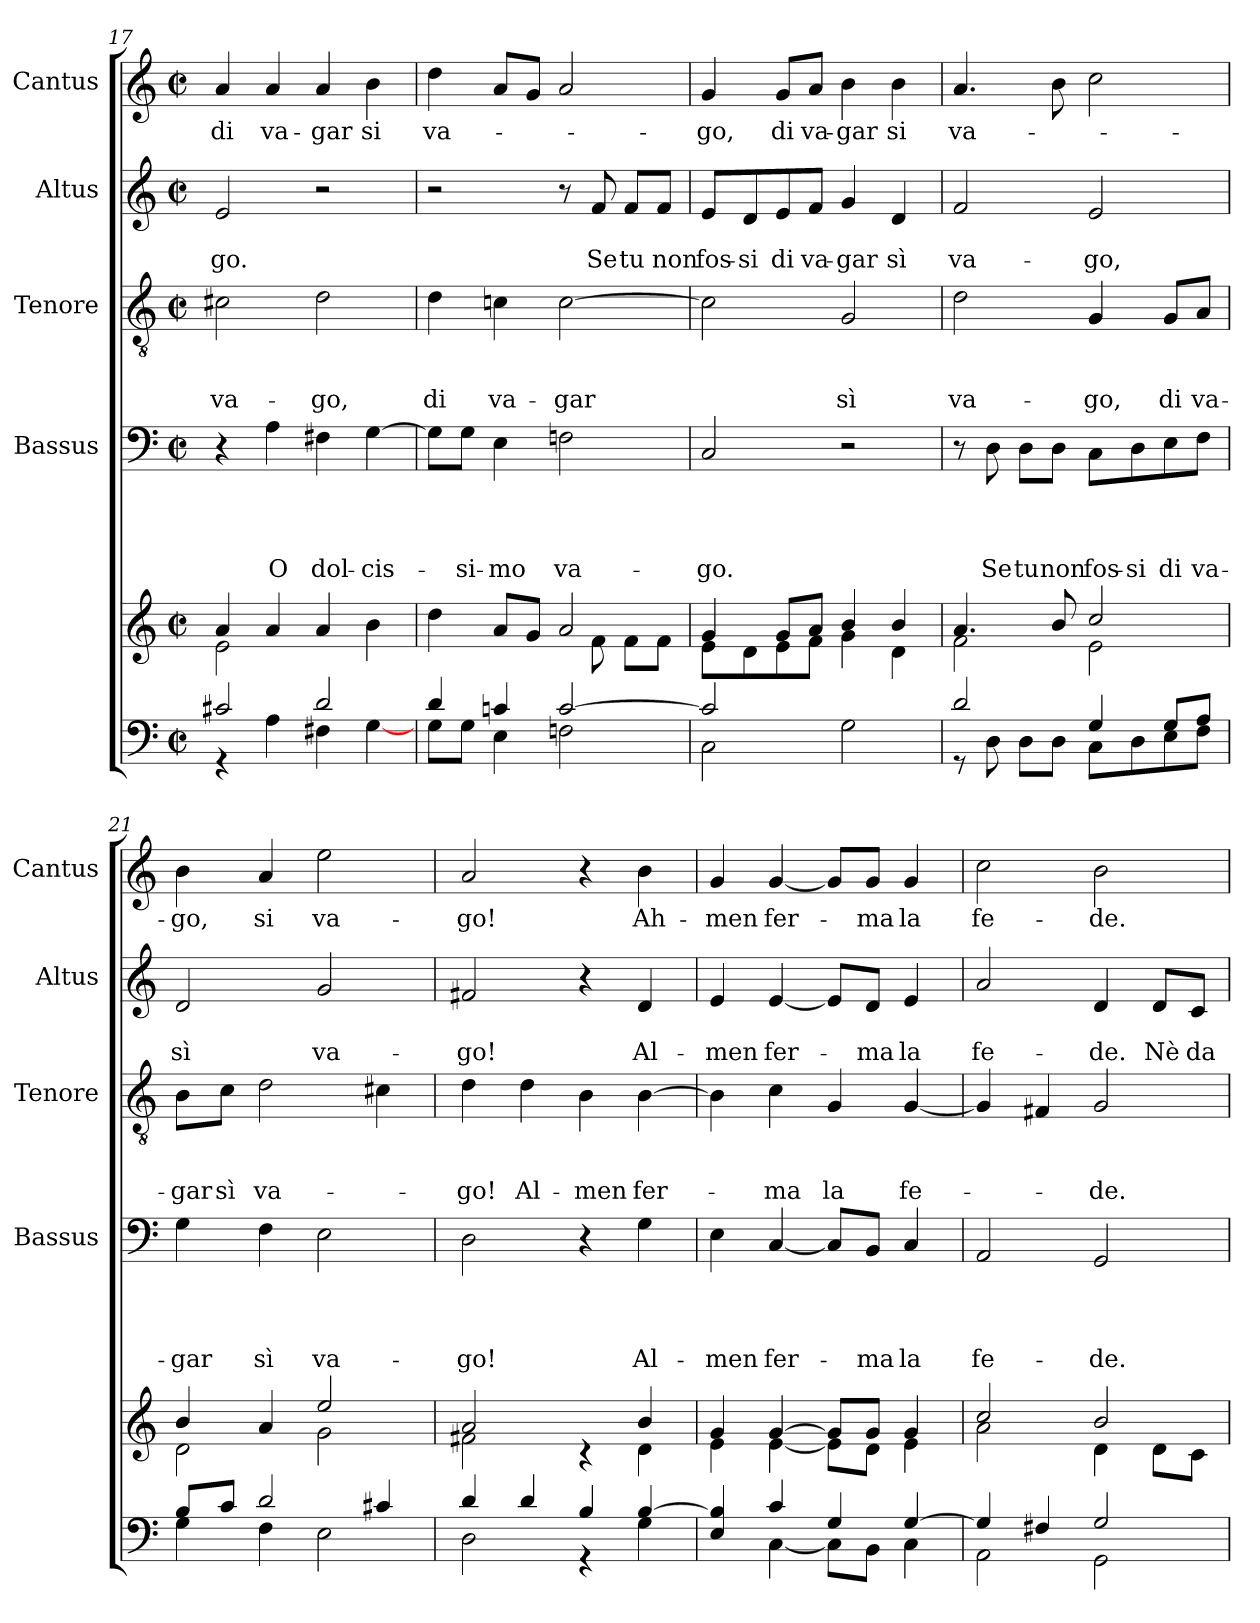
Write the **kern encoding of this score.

**kern	**kern	**kern	**text	**text	**text	**text	**kern	**text	**text	**text	**kern	**text	**text	**kern	**text
*part5	*part5	*part4	*part4	*part4	*part4	*part4	*part3	*part3	*part3	*part3	*part2	*part2	*part2	*part1	*part1
*staff6	*staff5	*staff4	*staff4	*staff4	*staff4	*staff4	*staff3	*staff3	*staff3	*staff3	*staff2	*staff2	*staff2	*staff1	*staff1
*	*	*I"Bassus	*	*	*	*	*I"Tenore	*	*	*	*I"Altus	*	*	*I"Cantus	*
*	*	*I'Bassus	*	*	*	*	*I'Tenore	*	*	*	*I'Altus	*	*	*I'Cantus	*
!!LO:PB:g=z
*clefF4	*clefG2	*clefF4	*	*	*	*	*clefGv2	*	*	*	*clefG2	*	*	*clefG2	*
*k[]	*k[]	*k[]	*	*	*	*	*k[]	*	*	*	*k[]	*	*	*k[]	*
*C:	*C:	*C:	*	*	*	*	*C:	*	*	*	*C:	*	*	*C:	*
*M2/2	*M2/2	*M2/2	*	*	*	*	*M2/2	*	*	*	*M2/2	*	*	*M2/2	*
*met(c|)	*met(c|)	*met(c|)	*	*	*	*	*met(c|)	*	*	*	*met(c|)	*	*	*met(c|)	*
=17	=17	=17	=17	=17	=17	=17	=17	=17	=17	=17	=17	=17	=17	=17	=17
*^	*^	*	*	*	*	*	*	*	*	*	*	*	*	*	*
!	!	!	!	!	!	!	!	!	!	!	!	!LO:LY:b	!	!	!LO:LY:b	!	!LO:LY:b
2c#X/	4rGG	4a/	2e\	4r	.	.	.	.	2c#X\	.	.	va-	2e/	.	-go.	4a/	di
!	!	!	!	!	!	!	!	!LO:LY:b	!	!	!	!	!	!	!	!	!LO:LY:b
.	4A\	4a/	.	4A\	.	.	.	O	.	.	.	.	.	.	.	4a/	va-
!	!	!	!	!	!	!	!	!LO:LY:b	!	!	!	!LO:LY:b	!	!	!	!	!LO:LY:b
2d/	4F#X\	4a/	4ryy	4F#X\	.	.	.	dol-	2d\	.	.	-go,	2r	.	.	4a/	-gar
!	!	!	!	!	!	!	!	!LO:LY:b	!	!	!	!	!	!	!	!	!LO:LY:b
.	[<4G\	4ryy	4b\	[>4G\	.	.	.	-cis-	.	.	.	.	.	.	.	4b\	si
=18	=18	=18	=18	=18	=18	=18	=18	=18	=18	=18	=18	=18	=18	=18	=18	=18	=18
!	!	!	!	!	!	!	!	!	!	!	!	!LO:LY:b	!	!	!	!	!LO:LY:b
8G\L	4d/	4dd\	2ryy	8G\L]	.	.	.	.	4d\	.	.	di	2r	.	.	4dd\	va-
!	!	!	!	!	!	!	!	!LO:LY:b	!	!	!	!	!	!	!	!	!
8G\J	.	.	.	8G\J	.	.	.	-si-	.	.	.	.	.	.	.	.	.
!	!	!	!	!	!	!	!	!LO:LY:b	!	!	!	!LO:LY:b	!	!	!	!	!
4cn/	4E\	8a/L	.	4E\	.	.	.	-mo	4cn\	.	.	va-	.	.	.	8a/L	.
.	.	8g/J	.	.	.	.	.	.	.	.	.	.	.	.	.	8g/J	.
!	!	!	!	!	!	!	!	!LO:LY:b	!	!	!	!LO:LY:b	!	!	!	!	!
[>2c/	2Fn\	2a/	8ryy	2Fn\	.	.	.	va-	[>2c\	.	.	-gar	8r	.	.	2a/	.
!	!	!	!	!	!	!	!	!	!	!	!	!	!	!	!LO:LY:b	!	!
.	.	.	8f\	.	.	.	.	.	.	.	.	.	8f/	.	Se	.	.
!	!	!	!	!	!	!	!	!	!	!	!	!	!	!	!LO:LY:b	!	!
.	.	.	8f\L	.	.	.	.	.	.	.	.	.	8f/L	.	tu	.	.
!	!	!	!	!	!	!	!	!	!	!	!	!	!	!	!LO:LY:b	!	!
.	.	.	8f\J	.	.	.	.	.	.	.	.	.	8f/J	.	non	.	.
=19	=19	=19	=19	=19	=19	=19	=19	=19	=19	=19	=19	=19	=19	=19	=19	=19	=19
!	!	!	!	!	!	!	!	!LO:LY:b	!	!	!	!	!	!	!LO:LY:b	!	!LO:LY:b
2c/]	2C\	4g/	8e\L	2C/	.	.	.	-go.	2c\]	.	.	.	8e/L	.	fos-	4g/	-go,
!	!	!	!	!	!	!	!	!	!	!	!	!	!	!	!LO:LY:b	!	!
.	.	.	8d\	.	.	.	.	.	.	.	.	.	8d/	.	-si	.	.
!	!	!	!	!	!	!	!	!	!	!	!	!	!	!	!LO:LY:b	!	!LO:LY:b
.	.	8g/L	8e\	.	.	.	.	.	.	.	.	.	8e/	.	di	8g/L	di
!	!	!	!	!	!	!	!	!	!	!	!	!	!	!	!LO:LY:b	!	!LO:LY:b
.	.	8a/J	8f\J	.	.	.	.	.	.	.	.	.	8f/J	.	va-	8a/J	va-
!	!	!	!	!	!	!	!	!	!	!	!	!LO:LY:b	!	!	!LO:LY:b	!	!LO:LY:b
2ryy	2G\	4b/	4g\	2r	.	.	.	.	2G/	.	.	sì	4g/	.	-gar	4b\	-gar
!	!	!	!	!	!	!	!	!	!	!	!	!	!	!	!LO:LY:b	!	!LO:LY:b
.	.	4b/	4d\	.	.	.	.	.	.	.	.	.	4d/	.	sì	4b\	si
=20	=20	=20	=20	=20	=20	=20	=20	=20	=20	=20	=20	=20	=20	=20	=20	=20	=20
!	!	!	!	!	!	!	!	!	!	!	!	!LO:LY:b	!	!	!LO:LY:b	!	!LO:LY:b
2d/	8rGG	4.a/	2f\	8r	.	.	.	.	2d\	.	.	va-	2f/	.	va-	4.a/	va-
!	!	!	!	!	!	!	!	!LO:LY:b	!	!	!	!	!	!	!	!	!
.	8D\	.	.	8D\	.	.	.	Se	.	.	.	.	.	.	.	.	.
!	!	!	!	!	!	!	!	!LO:LY:b	!	!	!	!	!	!	!	!	!
.	8D\L	.	.	8D\L	.	.	.	tu	.	.	.	.	.	.	.	.	.
!	!	!	!	!	!	!	!	!LO:LY:b	!	!	!	!	!	!	!	!	!
.	8D\J	8b/	.	8D\J	.	.	.	non	.	.	.	.	.	.	.	8b\	.
!	!	!	!	!	!	!	!	!LO:LY:b	!	!	!	!LO:LY:b	!	!	!LO:LY:b	!	!
4G/	8C\L	2cc/	2e\	8C\L	.	.	.	fos-	4G/	.	.	-go,	2e/	.	-go,	2cc\	.
!	!	!	!	!	!	!	!	!LO:LY:b	!	!	!	!	!	!	!	!	!
.	8D\	.	.	8D\	.	.	.	-si	.	.	.	.	.	.	.	.	.
!	!	!	!	!	!	!	!	!LO:LY:b	!	!	!	!LO:LY:b	!	!	!	!	!
8G/L	8E\	.	.	8E\	.	.	.	di	8G/L	.	.	di	.	.	.	.	.
!	!	!	!	!	!	!	!	!LO:LY:b	!	!	!	!LO:LY:b	!	!	!	!	!
8A/J	8F\J	.	.	8F\J	.	.	.	va-	8A/J	.	.	va-	.	.	.	.	.
!!LO:LB:g=z
=21	=21	=21	=21	=21	=21	=21	=21	=21	=21	=21	=21	=21	=21	=21	=21	=21	=21
!	!	!	!	!	!	!	!	!LO:LY:b	!	!	!	!LO:LY:b	!	!	!LO:LY:b	!	!LO:LY:b
8B/L	4G\	2d\	4b/	4G\	.	.	.	-gar	8B\L	.	.	-gar	2d/	.	sì	4b\	-go,
!	!	!	!	!	!	!	!	!	!	!	!	!LO:LY:b	!	!	!	!	!
8c/J	.	.	.	.	.	.	.	.	8c\J	.	.	sì	.	.	.	.	.
!	!	!	!	!	!	!	!	!LO:LY:b	!	!	!	!LO:LY:b	!	!	!	!	!LO:LY:b
4F\	2d/	.	4a/	4F\	.	.	.	sì	2d\	.	.	va-	.	.	.	4a/	si
!	!	!	!	!	!	!	!	!LO:LY:b	!	!	!	!	!	!	!LO:LY:b	!	!LO:LY:b
2E\	.	2g\	2ee/	2E\	.	.	.	va-	.	.	.	.	2g/	.	va-	2ee\	va-
.	4c#X/	.	.	.	.	.	.	.	4c#X\	.	.	.	.	.	.	.	.
=22	=22	=22	=22	=22	=22	=22	=22	=22	=22	=22	=22	=22	=22	=22	=22	=22	=22
!	!	!	!	!	!	!	!	!LO:LY:b	!	!	!	!LO:LY:b	!	!	!LO:LY:b	!	!LO:LY:b
4d/	2D\	2a/	2f#X\	2D\	.	.	.	-go!	4d\	.	.	-go!	2f#X/	.	-go!	2a/	-go!
!	!	!	!	!	!	!	!	!	!	!	!	!LO:LY:b	!	!	!	!	!
4d/	.	.	.	.	.	.	.	.	4d\	.	.	Al-	.	.	.	.	.
!	!	!	!	!	!	!	!	!	!	!	!	!LO:LY:b	!	!	!	!	!
4B/	4rGG	4ryy	4rc	4r	.	.	.	.	4B\	.	.	-men	4r	.	.	4r	.
!	!	!	!	!	!	!	!	!LO:LY:b	!	!	!	!LO:LY:b	!	!	!LO:LY:b	!	!LO:LY:b
[>4B/	4G\	4b/	4d\	4G\	.	.	.	Al-	[>4B\	.	.	fer-	4d/	.	Al-	4b\	Ah-
=23	=23	=23	=23	=23	=23	=23	=23	=23	=23	=23	=23	=23	=23	=23	=23	=23	=23
!	!	!	!	!	!	!	!	!LO:LY:b	!	!	!	!	!	!	!LO:LY:b	!	!LO:LY:b
4E/ 4B/]	4ryy	4g/	4e\	4E\	.	.	.	-men	4B\]	.	.	.	4e/	.	-men	4g/	-men
!	!	!	!	!	!	!	!	!LO:LY:b	!	!	!	!LO:LY:b	!	!	!LO:LY:b	!	!LO:LY:b
4c/	[<4C\	[>4g/	[<4e\	[<4C/	.	.	.	fer-	4c\	.	.	-ma	[<4e/	.	fer-	[<4g/	fer-
!	!	!	!	!	!	!	!	!	!	!	!	!LO:LY:b	!	!	!	!	!
4G/	8C\L]	8g/L]	8e\L]	8C/L]	.	.	.	.	4G/	.	.	la	8e/L]	.	.	8g/L]	.
!	!	!	!	!	!	!	!	!LO:LY:b	!	!	!	!	!	!	!LO:LY:b	!	!LO:LY:b
.	8BB\J	8g/J	8d\J	8BB/J	.	.	.	-ma	.	.	.	.	8d/J	.	-ma	8g/J	-ma
!	!	!	!	!	!	!	!	!LO:LY:b	!	!	!	!LO:LY:b	!	!	!LO:LY:b	!	!LO:LY:b
[>4G/	4C\	4g/	4e\	4C/	.	.	.	la	[<4G/	.	.	fe-	4e/	.	la	4g/	la
=24	=24	=24	=24	=24	=24	=24	=24	=24	=24	=24	=24	=24	=24	=24	=24	=24	=24
!	!	!	!	!	!	!	!	!LO:LY:b	!	!	!	!	!	!	!LO:LY:b	!	!LO:LY:b
4G/]	2AA\	2cc/	2a\	2AA/	.	.	.	fe-	4G/]	.	.	.	2a/	.	fe-	2cc\	fe-
4F#X/	.	.	.	.	.	.	.	.	4F#X/	.	.	.	.	.	.	.	.
!	!	!	!	!	!	!	!	!LO:LY:b	!	!	!	!LO:LY:b	!	!	!LO:LY:b	!	!LO:LY:b
2G/	2GG\	2b/	4d\	2GG/	.	.	.	-de.	2G/	.	.	-de.	4d/	.	-de.	2b\	-de.
!	!	!	!	!	!	!	!	!	!	!	!	!	!	!	!LO:LY:b	!	!
.	.	.	8d\L	.	.	.	.	.	.	.	.	.	8d/L	.	Nè	.	.
!	!	!	!	!	!	!	!	!	!	!	!	!	!	!	!LO:LY:b	!	!
.	.	.	8c\J	.	.	.	.	.	.	.	.	.	8c/J	.	da	.	.
*v	*v	*	*	*	*	*	*	*	*	*	*	*	*	*	*	*	*
*	*v	*v	*	*	*	*	*	*	*	*	*	*	*	*	*	*
=	=	=	=	=	=	=	=	=	=	=	=	=	=	=	=
*-	*-	*-	*-	*-	*-	*-	*-	*-	*-	*-	*-	*-	*-	*-	*-
